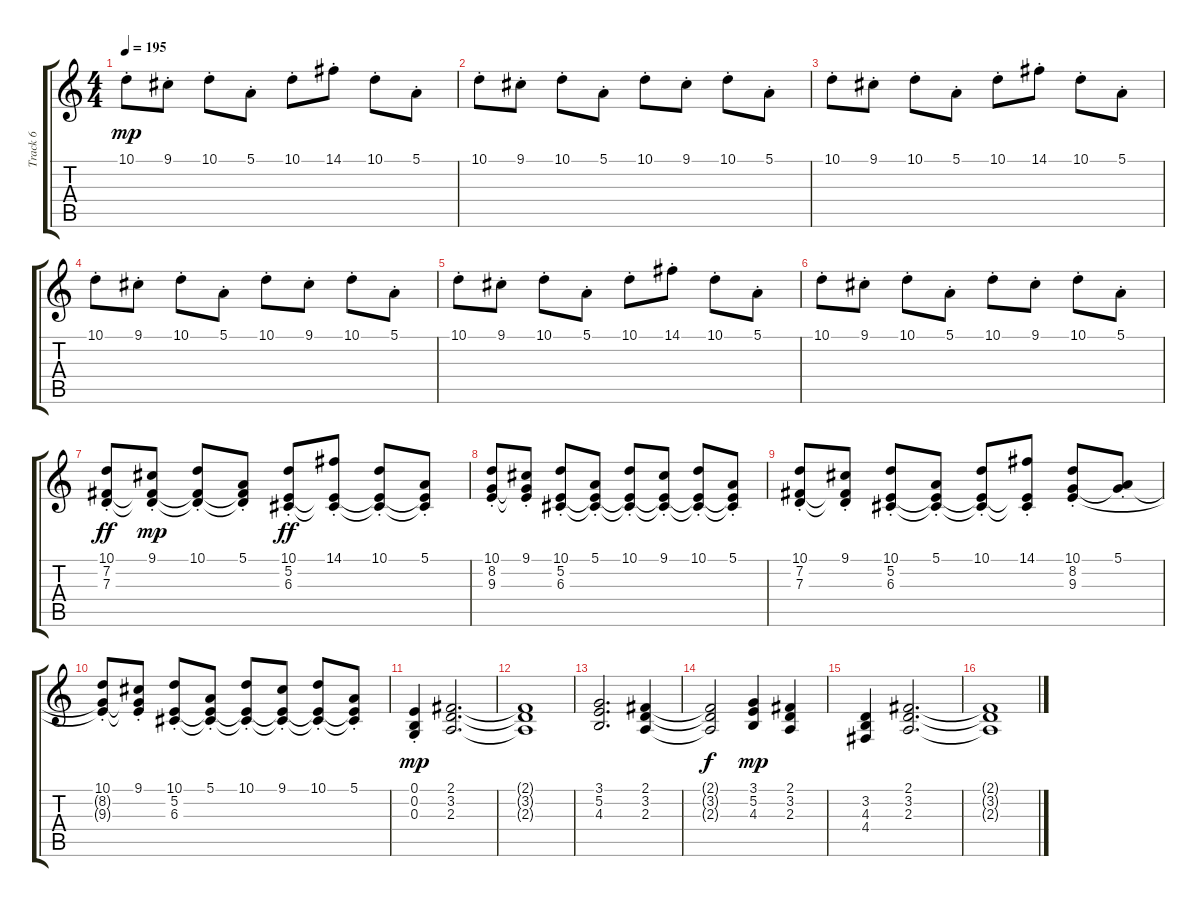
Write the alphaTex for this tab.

\track ("Track 6" "Track 6") {instrument drawbarorgan}
\staff {score tabs}
\tuning (E4 B3 G3 D3 A2 E2) {hide}
\ts (4 4)
\tempo 195
\clef g2
\ks c
10.1{st}.8{dy mp} 9.1{st}.8 10.1{st}.8 5.1{st}.8 10.1{st}.8 14.1{st}.8 10.1{st}.8 5.1{st}.8 |
10.1{st}.8 9.1{st}.8 10.1{st}.8 5.1{st}.8 10.1{st}.8 9.1{st}.8 10.1{st}.8 5.1{st}.8 |
10.1{st}.8 9.1{st}.8 10.1{st}.8 5.1{st}.8 10.1{st}.8 14.1{st}.8 10.1{st}.8 5.1{st}.8 |
10.1{st}.8 9.1{st}.8 10.1{st}.8 5.1{st}.8 10.1{st}.8 9.1{st}.8 10.1{st}.8 5.1{st}.8 |
10.1{st}.8 9.1{st}.8 10.1{st}.8 5.1{st}.8 10.1{st}.8 14.1{st}.8 10.1{st}.8 5.1{st}.8 |
10.1{st}.8 9.1{st}.8 10.1{st}.8 5.1{st}.8 10.1{st}.8 9.1{st}.8 10.1{st}.8 5.1{st}.8 |
(10.1{st} 7.2 7.3).8{dy ff} (9.1{st} 7.2{t} 7.3{t}).8{dy mp} (10.1{st} 7.2{t} 7.3{t}).8 (5.1{st} 7.2{t} 7.3{t}).8 (10.1{st} 5.2 6.3).8{dy ff} (14.1{st} 5.2{t} 6.3{t}).8 (10.1{st} 5.2{t} 6.3{t}).8 (5.1{st} 5.2{t} 6.3{t}).8 |
(10.1{st} 8.2{st} 9.3{st}).8 (9.1{st} 8.2{t} 9.3{t}).8 (10.1{st} 5.2 6.3).8 (5.1{st} 5.2{t} 6.3{t}).8 (10.1{st} 5.2{t} 6.3{t}).8 (9.1{st} 5.2{t} 6.3{t}).8 (10.1{st} 5.2{t} 6.3{t}).8 (5.1{st} 5.2{t} 6.3{t}).8 |
(10.1{st} 7.2{st} 7.3{st}).8 (9.1{st} 7.2{t} 7.3{t}).8 (10.1{st} 5.2 6.3).8 (5.1{st} 5.2{t} 6.3{t}).8 (10.1{st} 5.2{t} 6.3{t}).8 (14.1{st} 5.2{t} 6.3{t}).8 (10.1{st} 8.2 9.3).8 (5.1{st} 8.2{t}).8 |
(10.1{st} 8.2{t} 9.3{t}).8 (9.1{st} 8.2{t} 9.3{t}).8 (10.1{st} 5.2 6.3).8 (5.1{st} 5.2{t} 6.3{t}).8 (10.1{st} 5.2{t} 6.3{t}).8 (9.1{st} 5.2{t} 6.3{t}).8 (10.1{st} 5.2{t} 6.3{t}).8 (5.1{st} 5.2{t} 6.3{t}).8 |
(0.1{st} 0.2{st} 0.3{st}).4{dy mp} (2.1 3.2 2.3).2{d} |
(2.1{t} 3.2{t} 2.3{t}).1 |
(3.1 5.2 4.3).2{d} (2.1 3.2 2.3).4 |
(2.1{t} 3.2{t} 2.3{t}).2{dy f} (3.1 5.2 4.3).4{dy mp} (2.1 3.2 2.3).4 |
(3.2 4.3 4.4).4 (2.1 3.2 2.3).2{d} |
(2.1{t} 3.2{t} 2.3{t}).1
